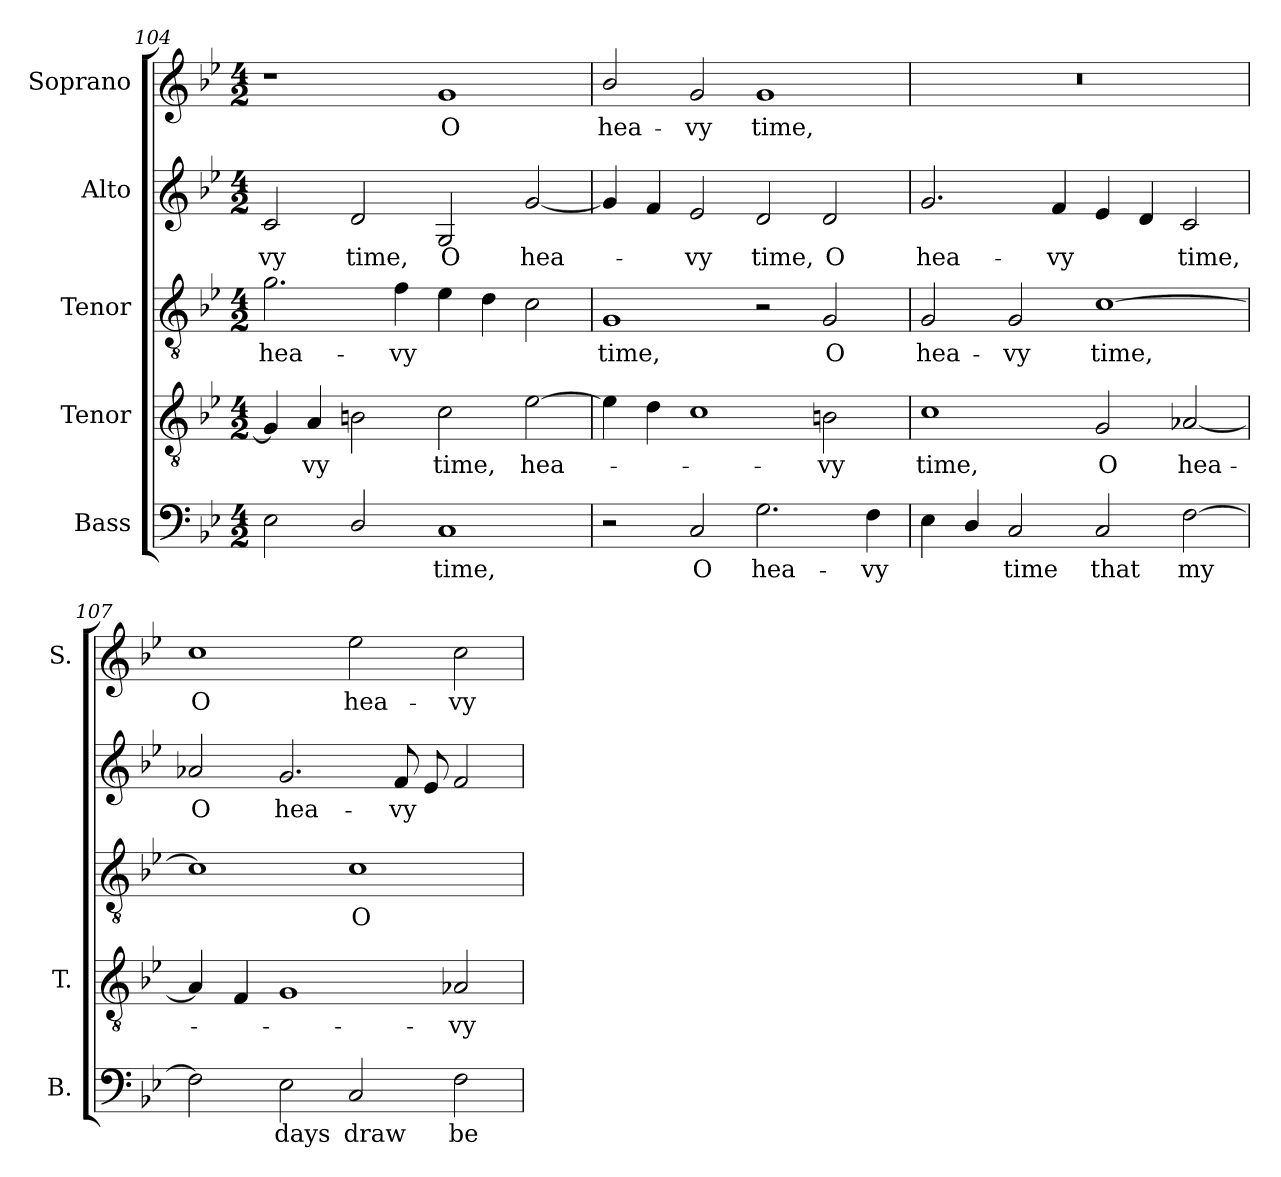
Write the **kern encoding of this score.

**kern	**text	**kern	**text	**kern	**text	**kern	**text	**kern	**text
*part5	*part5	*part4	*part4	*part3	*part3	*part2	*part2	*part1	*part1
*staff5	*staff5	*staff4	*staff4	*staff3	*staff3	*staff2	*staff2	*staff1	*staff1
*I"Bass	*	*I"Tenor	*	*I"Tenor	*	*I"Alto	*	*I"Soprano	*
*I'B.	*	*I'T.	*	*	*	*	*	*I'S.	*
*clefF4	*	*clefGv2	*	*clefGv2	*	*clefG2	*	*clefG2	*
*	*	*ITrd7c12	*	*ITrd7c12	*	*ITrd7c12	*	*	*
*k[b-e-]	*	*k[b-e-]	*	*k[b-e-]	*	*k[b-e-]	*	*k[b-e-]	*
*B-:	*	*B-:	*	*B-:	*	*B-:	*	*B-:	*
*M4/2	*	*M4/2	*	*M4/2	*	*M4/2	*	*M4/2	*
=104	=104	=104	=104	=104	=104	=104	=104	=104	=104
!	!	!	!	!	!LO:LY:b:color=#000000	!	!	!	!
!	!	!	!	!	!	!	!LO:LY:b:color=#000000	!	!
2E-i\	.	4GGi/]	.	2.Gi\	hea-	2Ci/	-vy	1r	.
!	!	!	!LO:LY:b:color=#000000	!	!	!	!	!	!
.	.	4AAi/	-vy	.	.	.	.	.	.
!	!	!	!	!	!	!	!LO:LY:b:color=#000000	!	!
2Di/	.	2BBni\	.	.	.	2Di/	time,	.	.
!	!	!	!	!	!LO:LY:b:color=#000000	!	!	!	!
.	.	.	.	4Fi\	-vy	.	.	.	.
!	!LO:LY:b:color=#000000	!	!	!	!	!	!	!	!
!	!	!	!LO:LY:b:color=#000000	!	!	!	!	!	!
!	!	!	!	!	!	!	!LO:LY:b:color=#000000	!	!
!	!	!	!	!	!	!	!	!	!LO:LY:b:color=#000000
1Ci	time,	2Ci\	time,	4E-i\	.	2GGi/	O	1gi	O
.	.	.	.	4Di\	.	.	.	.	.
!	!	!	!LO:LY:b:color=#000000	!	!	!	!	!	!
!	!	!	!	!	!	!	!LO:LY:b:color=#000000	!	!
.	.	[2E-i\	hea-	2Ci\	.	[2Gi/	hea-	.	.
!!LO:PB:g=z
=105	=105	=105	=105	=105	=105	=105	=105	=105	=105
!	!	!	!	!	!LO:LY:b:color=#000000	!	!	!	!
!	!	!	!	!	!	!	!	!	!LO:LY:b:color=#000000
2r	.	4E-i\]	.	1GGi	time,	4Gi/]	.	2b-i/	hea-
.	.	4Di\	.	.	.	4Fi/	.	.	.
!	!LO:LY:b:color=#000000	!	!	!	!	!	!	!	!
!	!	!	!	!	!	!	!LO:LY:b:color=#000000	!	!
!	!	!	!	!	!	!	!	!	!LO:LY:b:color=#000000
2Ci/	O	1Ci	.	.	.	2E-i/	-vy	2gi/	-vy
!	!LO:LY:b:color=#000000	!	!	!	!	!	!	!	!
!	!	!	!	!	!	!	!LO:LY:b:color=#000000	!	!
!	!	!	!	!	!	!	!	!	!LO:LY:b:color=#000000
2.Gi\	hea-	.	.	2r	.	2Di/	time,	1gi	time,
!	!	!	!LO:LY:b:color=#000000	!	!	!	!	!	!
!	!	!	!	!	!LO:LY:b:color=#000000	!	!	!	!
!	!	!	!	!	!	!	!LO:LY:b:color=#000000	!	!
.	.	2BBni\	-vy	2GGi/	O	2Di/	O	.	.
!	!LO:LY:b:color=#000000	!	!	!	!	!	!	!	!
4Fi\	-vy	.	.	.	.	.	.	.	.
=106	=106	=106	=106	=106	=106	=106	=106	=106	=106
!	!	!	!LO:LY:b:color=#000000	!	!	!	!	!	!
!	!	!	!	!	!LO:LY:b:color=#000000	!	!	!	!
!	!	!	!	!	!	!	!LO:LY:b:color=#000000	!LO:N:vis=1	!
4E-i\	.	1Ci	time,	2GGi/	hea-	2.Gi/	hea-	0r	.
4Di/	.	.	.	.	.	.	.	.	.
!	!LO:LY:b:color=#000000	!	!	!	!	!	!	!	!
!	!	!	!	!	!LO:LY:b:color=#000000	!	!	!	!
2Ci/	time	.	.	2GGi/	-vy	.	.	.	.
!	!	!	!	!	!	!	!LO:LY:b:color=#000000	!	!
.	.	.	.	.	.	4Fi/	-vy	.	.
!	!LO:LY:b:color=#000000	!	!	!	!	!	!	!	!
!	!	!	!LO:LY:b:color=#000000	!	!	!	!	!	!
!	!	!	!	!	!LO:LY:b:color=#000000	!	!	!	!
2Ci/	that	2GGi/	O	[1Ci	time,	4E-i/	.	.	.
.	.	.	.	.	.	4Di/	.	.	.
!	!LO:LY:b:color=#000000	!	!	!	!	!	!	!	!
!	!	!	!LO:LY:b:color=#000000	!	!	!	!	!	!
!	!	!	!	!	!	!	!LO:LY:b:color=#000000	!	!
[2Fi\	my	[2AA-Xi/	hea-	.	.	2Ci/	time,	.	.
=107	=107	=107	=107	=107	=107	=107	=107	=107	=107
!	!	!	!	!	!	!	!LO:LY:b:color=#000000	!	!
!	!	!	!	!	!	!	!	!	!LO:LY:b:color=#000000
2Fi\]	.	4AA-i/]	.	1Ci]	.	2A-Xi/	O	1cci	O
.	.	4FFi/	.	.	.	.	.	.	.
!	!LO:LY:b:color=#000000	!	!	!	!	!	!	!	!
!	!	!	!	!	!	!	!LO:LY:b:color=#000000	!	!
2E-i\	days	1GGi	.	.	.	2.Gi/	hea-	.	.
!	!LO:LY:b:color=#000000	!	!	!	!	!	!	!	!
!	!	!	!	!	!LO:LY:b:color=#000000	!	!	!	!
!	!	!	!	!	!	!	!	!	!LO:LY:b:color=#000000
2Ci/	draw	.	.	1Ci	O	.	.	2ee-i\	hea-
!	!	!	!	!	!	!	!LO:LY:b:color=#000000	!	!
.	.	.	.	.	.	8Fi/	-vy	.	.
.	.	.	.	.	.	8E-i/	.	.	.
!	!LO:LY:b:color=#000000	!	!	!	!	!	!	!	!
!	!	!	!LO:LY:b:color=#000000	!	!	!	!	!	!
!	!	!	!	!	!	!	!	!	!LO:LY:b:color=#000000
2Fi\	be-	2AA-Xi/	-vy	.	.	2Fi/	.	2cci\	-vy
=	=	=	=	=	=	=	=	=	=
*-	*-	*-	*-	*-	*-	*-	*-	*-	*-
